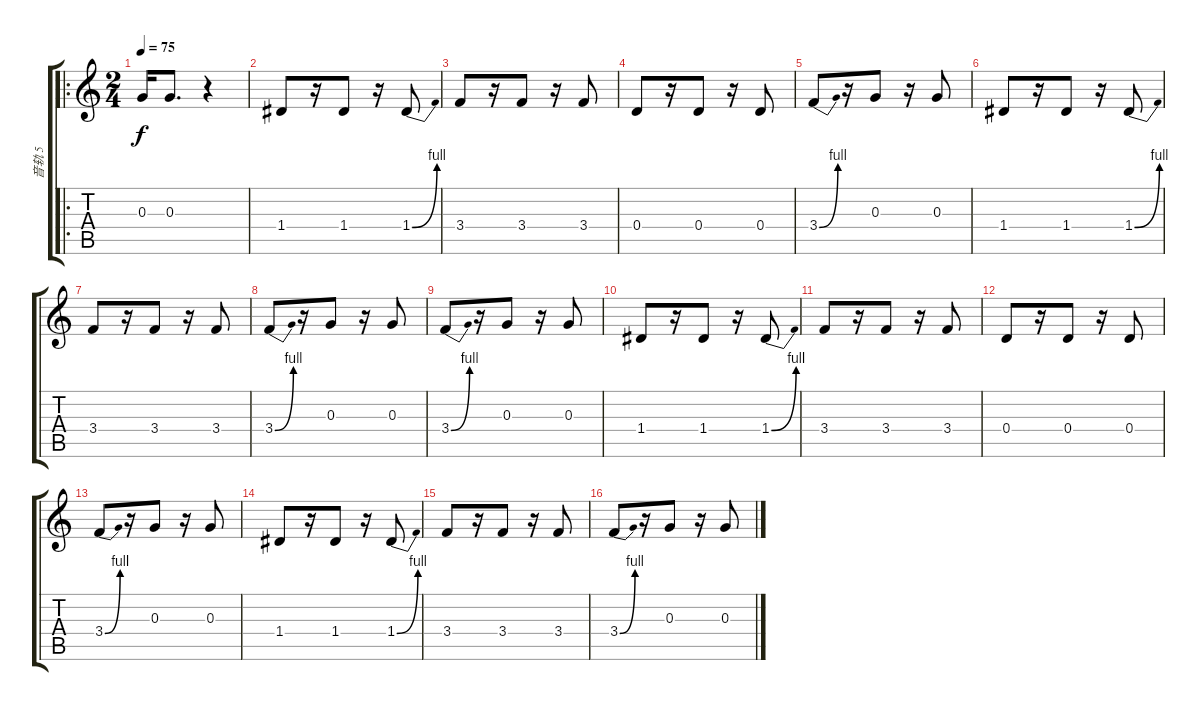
\track ("音轨 5" "音轨 5") {instrument electricbassfinger}
\staff {score tabs}
\tuning (E4 B3 G3 D3 A2 E2) {hide}
\ro
\ts (2 4)
\tempo 75
\clef g2
\ks c
0.3.16{dy f} 0.3.8{d} r.4 |
1.4.8 r.16 1.4.8 r.16 1.4{be (bend 0 0 60 4)}.8 |
3.4.8 r.16 3.4.8 r.16 3.4.8 |
0.4.8 r.16 0.4.8 r.16 0.4.8 |
3.4{be (bend 0 0 60 4)}.8 r.16 0.3.8 r.16 0.3.8 |
1.4.8 r.16 1.4.8 r.16 1.4{be (bend 0 0 60 4)}.8 |
3.4.8 r.16 3.4.8 r.16 3.4.8 |
3.4{be (bend 0 0 60 4)}.8 r.16 0.3.8 r.16 0.3.8 |
3.4{be (bend 0 0 60 4)}.8 r.16 0.3.8 r.16 0.3.8 |
1.4.8 r.16 1.4.8 r.16 1.4{be (bend 0 0 60 4)}.8 |
3.4.8 r.16 3.4.8 r.16 3.4.8 |
0.4.8 r.16 0.4.8 r.16 0.4.8 |
3.4{be (bend 0 0 60 4)}.8 r.16 0.3.8 r.16 0.3.8 |
1.4.8 r.16 1.4.8 r.16 1.4{be (bend 0 0 60 4)}.8 |
3.4.8 r.16 3.4.8 r.16 3.4.8 |
3.4{be (bend 0 0 60 4)}.8 r.16 0.3.8 r.16 0.3.8
